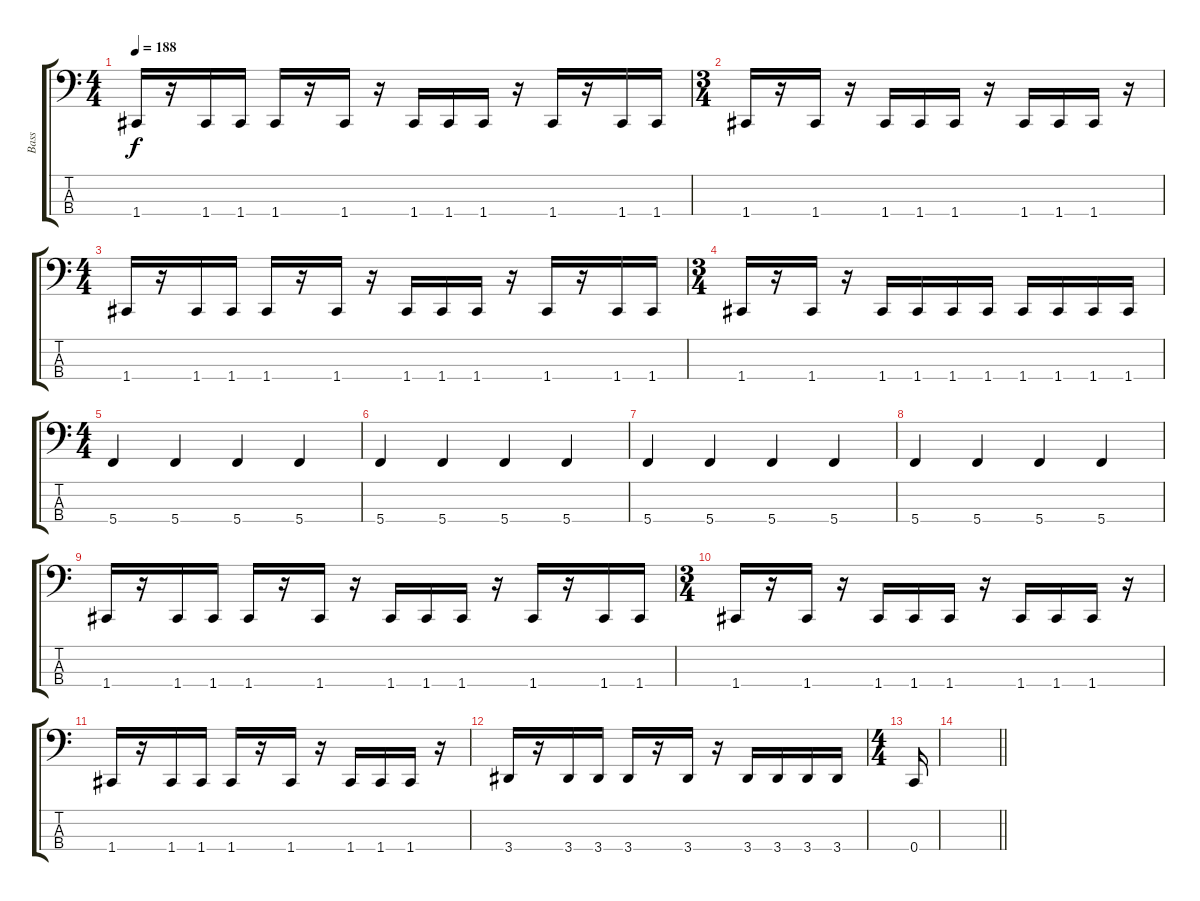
\track ("Bass" "Bass") {instrument electricbassfinger}
\staff {score tabs}
\tuning (F2 C2 G1 C1) {hide}
\ts (4 4)
\tempo 188
\clef f4
\ks c
1.4.16{dy f} r.16 1.4.16 1.4.16 1.4.16 r.16 1.4.16 r.16 1.4.16 1.4.16 1.4.16 r.16 1.4.16 r.16 1.4.16 1.4.16 |
\ts (3 4)
1.4.16 r.16 1.4.16 r.16 1.4.16 1.4.16 1.4.16 r.16 1.4.16 1.4.16 1.4.16 r.16 |
\ts (4 4)
1.4.16 r.16 1.4.16 1.4.16 1.4.16 r.16 1.4.16 r.16 1.4.16 1.4.16 1.4.16 r.16 1.4.16 r.16 1.4.16 1.4.16 |
\ts (3 4)
1.4.16 r.16 1.4.16 r.16 1.4.16 1.4.16 1.4.16 1.4.16 1.4.16 1.4.16 1.4.16 1.4.16 |
\ts (4 4)
5.4.4 5.4.4 5.4.4 5.4.4 |
5.4.4 5.4.4 5.4.4 5.4.4 |
5.4.4 5.4.4 5.4.4 5.4.4 |
5.4.4 5.4.4 5.4.4 5.4.4 |
1.4.16 r.16 1.4.16 1.4.16 1.4.16 r.16 1.4.16 r.16 1.4.16 1.4.16 1.4.16 r.16 1.4.16 r.16 1.4.16 1.4.16 |
\ts (3 4)
1.4.16 r.16 1.4.16 r.16 1.4.16 1.4.16 1.4.16 r.16 1.4.16 1.4.16 1.4.16 r.16 |
1.4.16 r.16 1.4.16 1.4.16 1.4.16 r.16 1.4.16 r.16 1.4.16 1.4.16 1.4.16 r.16 |
3.4.16 r.16 3.4.16 3.4.16 3.4.16 r.16 3.4.16 r.16 3.4.16 3.4.16 3.4.16 3.4.16 |
\ts (4 4)
0.4.16 |
\barLineRight lightlight
